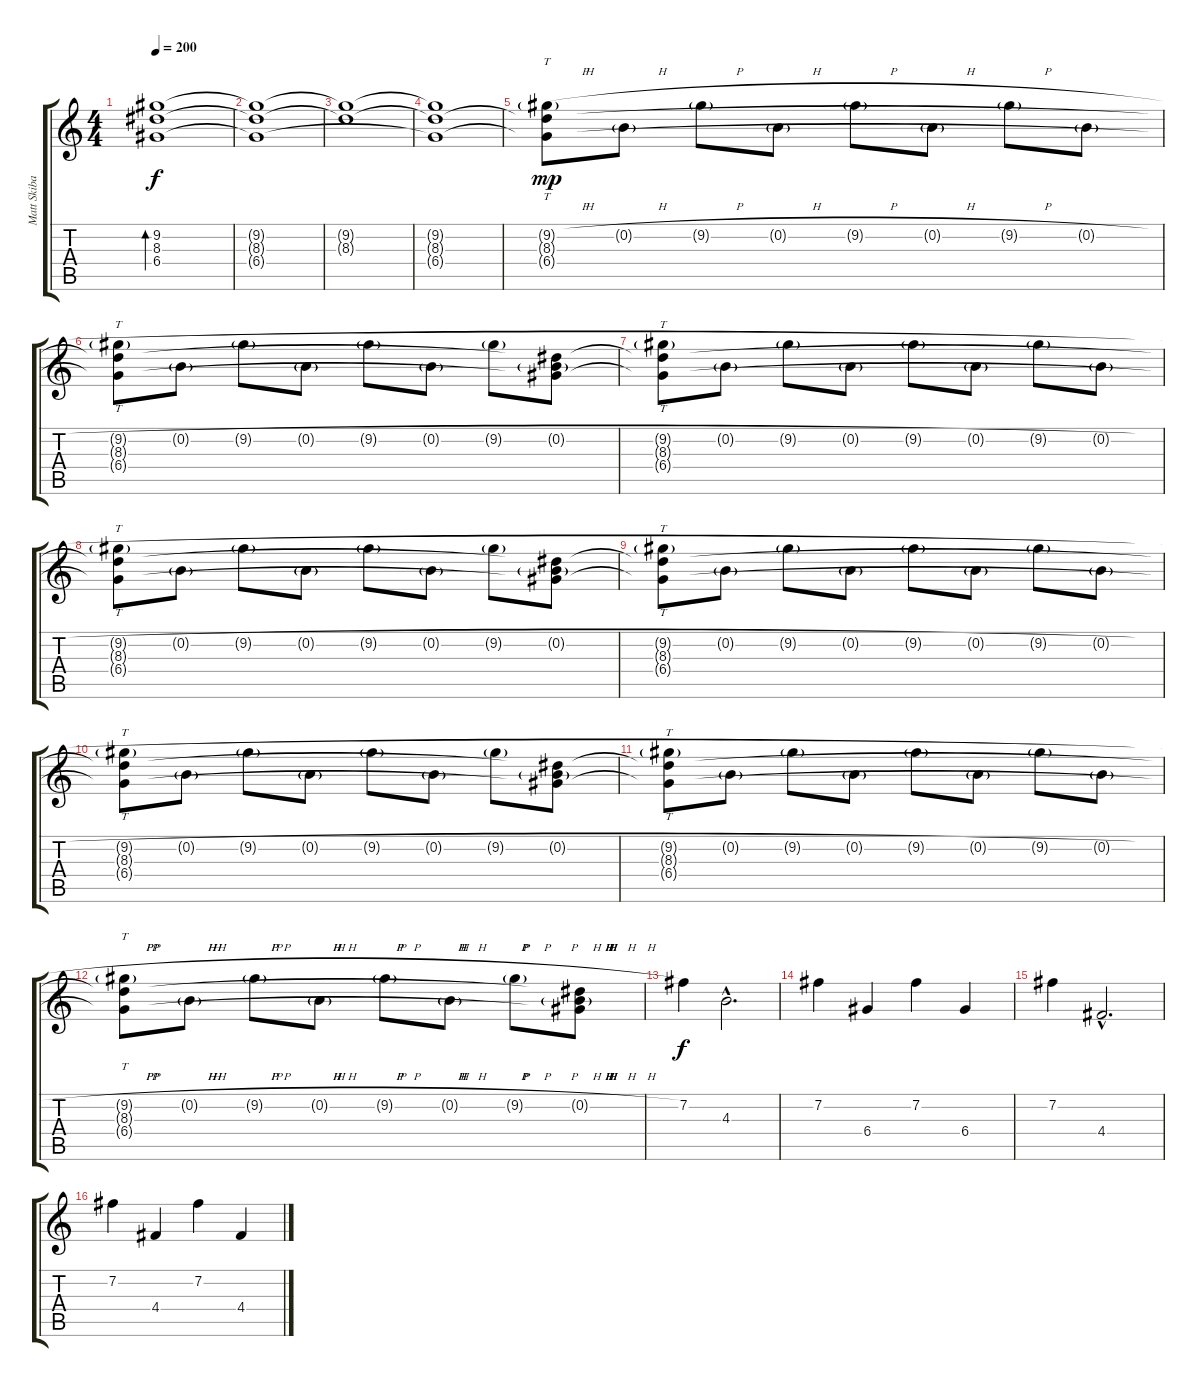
\track ("Matt Skiba" "Matt Skiba") {instrument distortionguitar}
\staff {score tabs}
\tuning (E4 B3 G3 D3 A2 E2) {hide}
\ts (4 4)
\tempo 200
\clef g2
\ks c
(9.2 8.3 6.4).1{bd 480 dy f instrument distortionguitar} |
(9.2{t} 8.3{t} 6.4{t}).1 |
(9.2{t} 8.3{t}).1 |
(9.2{t} 8.3{t} 6.4{t}).1 |
(9.2{h g} 8.3{t} 6.4{t}).8{tt dy mp} 0.2{h g}.8 9.2{h g}.8 0.2{h g}.8 9.2{h g}.8 0.2{h g}.8 9.2{h g}.8 0.2{h g}.8 |
(9.2{h g} 8.3{t} 6.4{t}).8{tt} 0.2{h g}.8 9.2{h g}.8 0.2{h g}.8 9.2{h g}.8 0.2{h g}.8 9.2{h g}.8 (0.2{h g} 8.3{t} 6.4{t}).8 |
(9.2{h g} 8.3{t} 6.4{t}).8{tt} 0.2{h g}.8 9.2{h g}.8 0.2{h g}.8 9.2{h g}.8 0.2{h g}.8 9.2{h g}.8 0.2{h g}.8 |
(9.2{h g} 8.3{t} 6.4{t}).8{tt} 0.2{h g}.8 9.2{h g}.8 0.2{h g}.8 9.2{h g}.8 0.2{h g}.8 9.2{h g}.8 (0.2{h g} 8.3{t} 6.4{t}).8 |
(9.2{h g} 8.3{t} 6.4{t}).8{tt} 0.2{h g}.8 9.2{h g}.8 0.2{h g}.8 9.2{h g}.8 0.2{h g}.8 9.2{h g}.8 0.2{h g}.8 |
(9.2{h g} 8.3{t} 6.4{t}).8{tt} 0.2{h g}.8 9.2{h g}.8 0.2{h g}.8 9.2{h g}.8 0.2{h g}.8 9.2{h g}.8 (0.2{h g} 8.3{t} 6.4{t}).8 |
(9.2{h g} 8.3{t} 6.4{t}).8{tt} 0.2{h g}.8 9.2{h g}.8 0.2{h g}.8 9.2{h g}.8 0.2{h g}.8 9.2{h g}.8 0.2{h g}.8 |
(9.2{h g} 8.3{t} 6.4{t}).8{tt} 0.2{h g}.8 9.2{h g}.8 0.2{h g}.8 9.2{h g}.8 0.2{h g}.8 9.2{h g}.8 (0.2{h g} 8.3{t} 6.4{t}).8 |
7.2.4{dy f} 4.3{hac}.2{d} |
7.2.4 6.4.4 7.2.4 6.4.4 |
7.2.4 4.4{hac}.2{d} |
7.2.4 4.4.4 7.2.4 4.4.4
